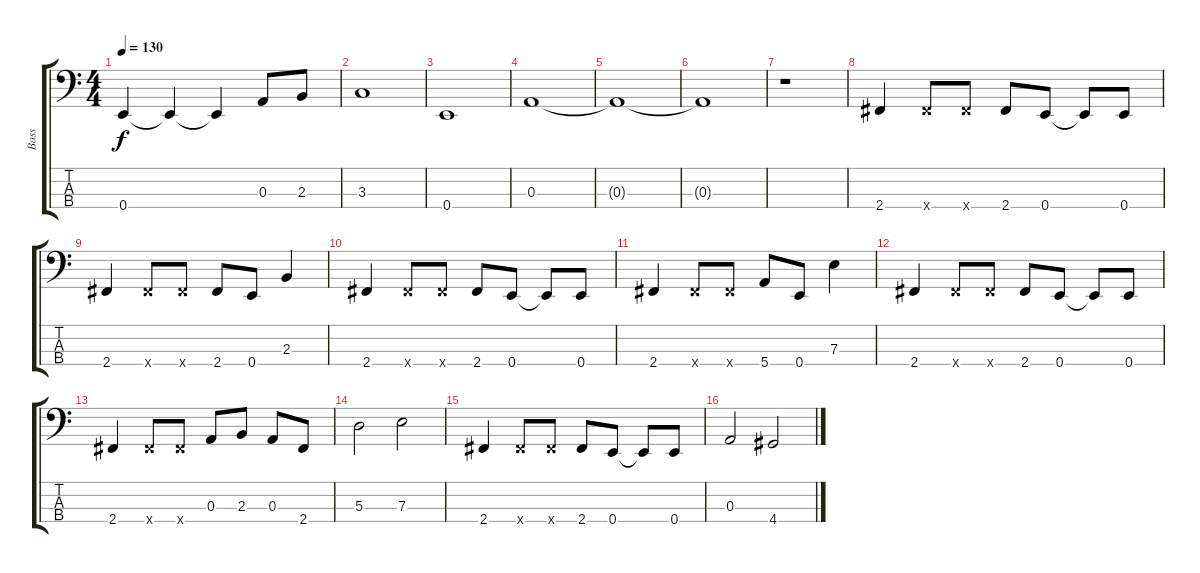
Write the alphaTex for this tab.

\track ("Bass" "Bass") {instrument electricbassfinger}
\staff {score tabs}
\tuning (G2 D2 A1 E1) {hide}
\ts (4 4)
\tempo 130
\clef f4
\ks c
0.4{t}.4{dy f} 0.4{t}.4 0.4{t}.4 0.3.8 2.3.8 |
3.3.1 |
0.4.1 |
0.3.1 |
0.3{t}.1 |
0.3{t}.1 |
r.1 |
2.4.4 2.4{x}.8 2.4{x}.8 2.4.8 0.4.8 0.4{t}.8 0.4.8 |
2.4.4 2.4{x}.8 2.4{x}.8 2.4.8 0.4.8 2.3.4 |
2.4.4 2.4{x}.8 2.4{x}.8 2.4.8 0.4.8 0.4{t}.8 0.4.8 |
2.4.4 2.4{x}.8 2.4{x}.8 5.4.8 0.4.8 7.3.4 |
2.4.4 2.4{x}.8 2.4{x}.8 2.4.8 0.4.8 0.4{t}.8 0.4.8 |
2.4.4 2.4{x}.8 2.4{x}.8 0.3.8 2.3.8 0.3.8 2.4.8 |
5.3.2 7.3.2 |
2.4.4 2.4{x}.8 2.4{x}.8 2.4.8 0.4.8 0.4{t}.8 0.4.8 |
0.3.2 4.4.2
